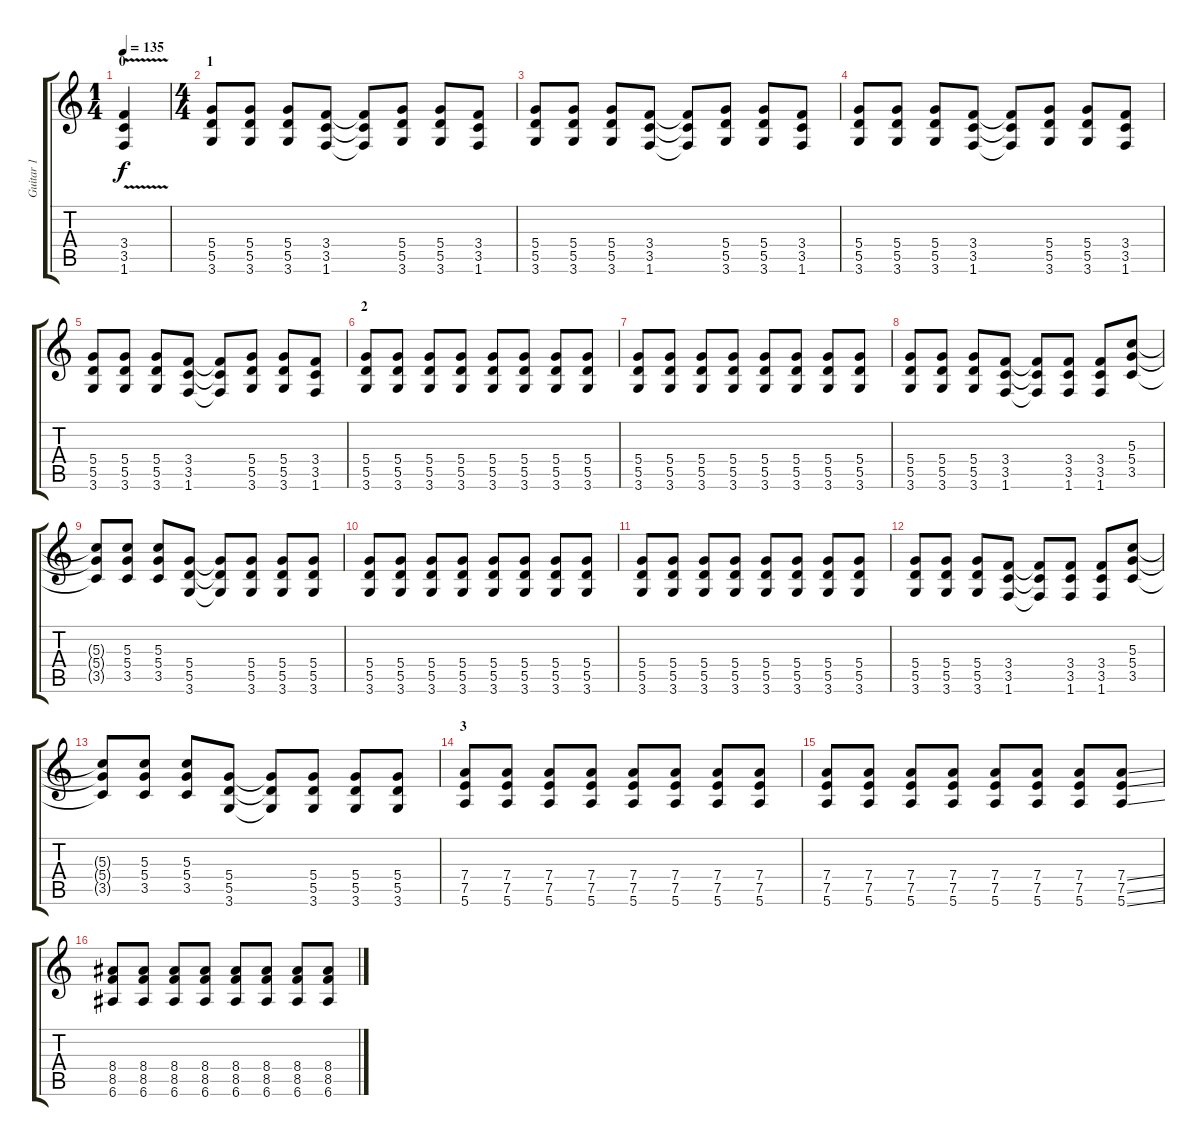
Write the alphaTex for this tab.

\track ("Guitar 1" "Guitar 1") {instrument distortionguitar}
\staff {score tabs}
\tuning (E4 B3 G3 D3 A2 E2) {hide}
\ts (1 4)
\section ("" "0")
\tempo 135
\clef g2
\ks c
(3.4{v} 3.5{v} 1.6{v}).4{dy f instrument distortionguitar} |
\ts (4 4)
\section ("" "1")
(5.4 5.5 3.6).8 (5.4 5.5 3.6).8 (5.4 5.5 3.6).8 (3.4 3.5 1.6).8 (3.4{t} 3.5{t} 1.6{t}).8 (5.4 5.5 3.6).8 (5.4 5.5 3.6).8 (3.4 3.5 1.6).8 |
(5.4 5.5 3.6).8 (5.4 5.5 3.6).8 (5.4 5.5 3.6).8 (3.4 3.5 1.6).8 (3.4{t} 3.5{t} 1.6{t}).8 (5.4 5.5 3.6).8 (5.4 5.5 3.6).8 (3.4 3.5 1.6).8 |
(5.4 5.5 3.6).8 (5.4 5.5 3.6).8 (5.4 5.5 3.6).8 (3.4 3.5 1.6).8 (3.4{t} 3.5{t} 1.6{t}).8 (5.4 5.5 3.6).8 (5.4 5.5 3.6).8 (3.4 3.5 1.6).8 |
(5.4 5.5 3.6).8 (5.4 5.5 3.6).8 (5.4 5.5 3.6).8 (3.4 3.5 1.6).8 (3.4{t} 3.5{t} 1.6{t}).8 (5.4 5.5 3.6).8 (5.4 5.5 3.6).8 (3.4 3.5 1.6).8 |
\section ("" "2")
(5.4 5.5 3.6).8 (5.4 5.5 3.6).8 (5.4 5.5 3.6).8 (5.4 5.5 3.6).8 (5.4 5.5 3.6).8 (5.4 5.5 3.6).8 (5.4 5.5 3.6).8 (5.4 5.5 3.6).8 |
(5.4 5.5 3.6).8 (5.4 5.5 3.6).8 (5.4 5.5 3.6).8 (5.4 5.5 3.6).8 (5.4 5.5 3.6).8 (5.4 5.5 3.6).8 (5.4 5.5 3.6).8 (5.4 5.5 3.6).8 |
(5.4 5.5 3.6).8 (5.4 5.5 3.6).8 (5.4 5.5 3.6).8 (3.4 3.5 1.6).8 (3.4{t} 3.5{t} 1.6{t}).8 (3.4 3.5 1.6).8 (3.4 3.5 1.6).8 (5.3 5.4 3.5).8 |
(5.3{t} 5.4{t} 3.5{t}).8 (5.3 5.4 3.5).8 (5.3 5.4 3.5).8 (5.4 5.5 3.6).8 (5.4{t} 5.5{t} 3.6{t}).8 (5.4 5.5 3.6).8 (5.4 5.5 3.6).8 (5.4 5.5 3.6).8 |
(5.4 5.5 3.6).8 (5.4 5.5 3.6).8 (5.4 5.5 3.6).8 (5.4 5.5 3.6).8 (5.4 5.5 3.6).8 (5.4 5.5 3.6).8 (5.4 5.5 3.6).8 (5.4 5.5 3.6).8 |
(5.4 5.5 3.6).8 (5.4 5.5 3.6).8 (5.4 5.5 3.6).8 (5.4 5.5 3.6).8 (5.4 5.5 3.6).8 (5.4 5.5 3.6).8 (5.4 5.5 3.6).8 (5.4 5.5 3.6).8 |
(5.4 5.5 3.6).8 (5.4 5.5 3.6).8 (5.4 5.5 3.6).8 (3.4 3.5 1.6).8 (3.4{t} 3.5{t} 1.6{t}).8 (3.4 3.5 1.6).8 (3.4 3.5 1.6).8 (5.3 5.4 3.5).8 |
(5.3{t} 5.4{t} 3.5{t}).8 (5.3 5.4 3.5).8 (5.3 5.4 3.5).8 (5.4 5.5 3.6).8 (5.4{t} 5.5{t} 3.6{t}).8 (5.4 5.5 3.6).8 (5.4 5.5 3.6).8 (5.4 5.5 3.6).8 |
\section ("" "3")
(7.4 7.5 5.6).8 (7.4 7.5 5.6).8 (7.4 7.5 5.6).8 (7.4 7.5 5.6).8 (7.4 7.5 5.6).8 (7.4 7.5 5.6).8 (7.4 7.5 5.6).8 (7.4 7.5 5.6).8 |
(7.4 7.5 5.6).8 (7.4 7.5 5.6).8 (7.4 7.5 5.6).8 (7.4 7.5 5.6).8 (7.4 7.5 5.6).8 (7.4 7.5 5.6).8 (7.4 7.5 5.6).8 (7.4{ss} 7.5{ss} 5.6{ss}).8 |
(8.4 8.5 6.6).8 (8.4 8.5 6.6).8 (8.4 8.5 6.6).8 (8.4 8.5 6.6).8 (8.4 8.5 6.6).8 (8.4 8.5 6.6).8 (8.4 8.5 6.6).8 (8.4 8.5 6.6).8
